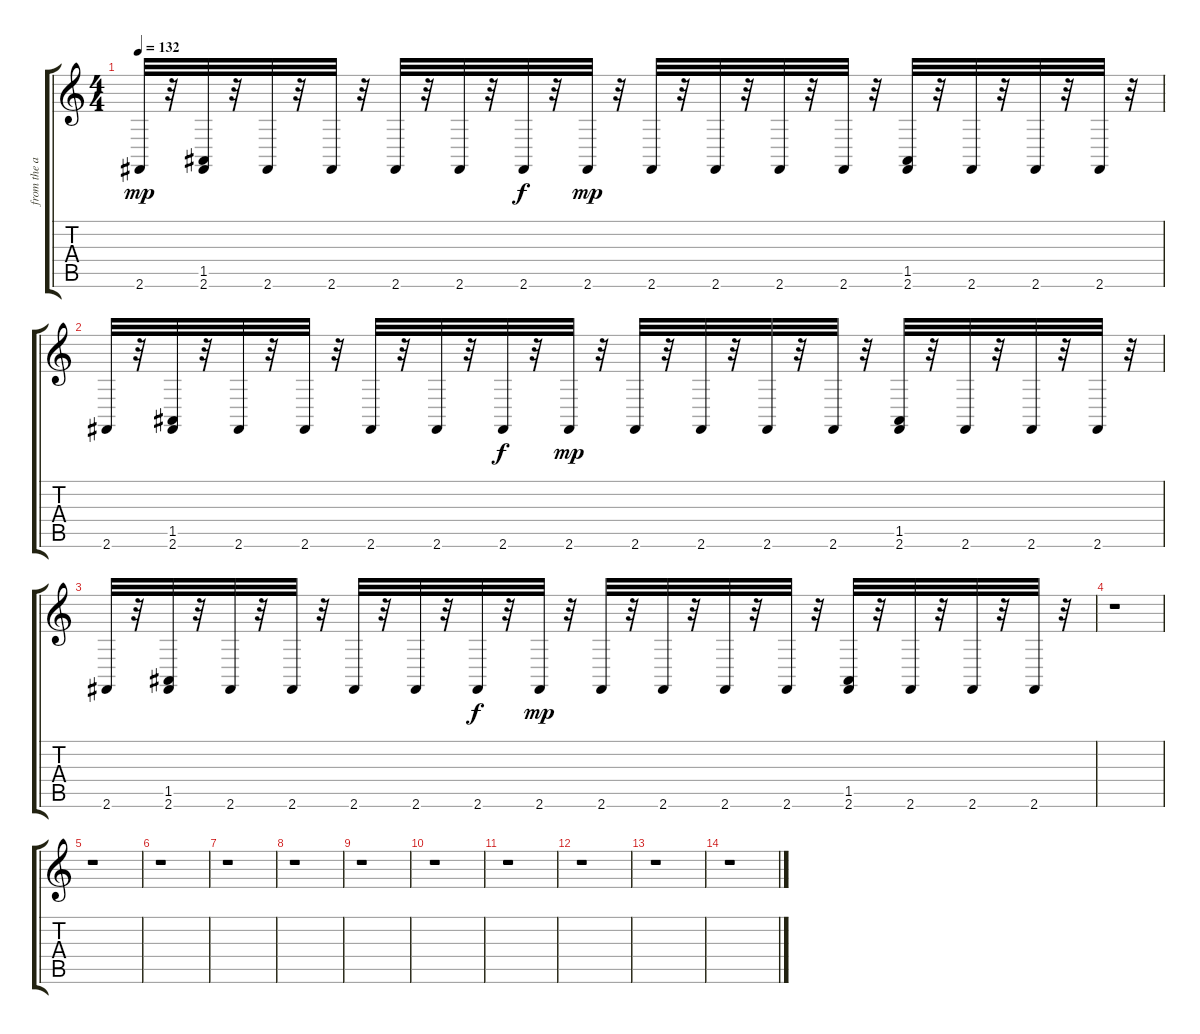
\track ("from the album" "from the a") {instrument celesta}
\staff {score tabs}
\tuning (E4 B3 G3 D3 A2 E2) {hide}
\ts (4 4)
\tempo 132
\clef g2
\ks c
2.6.32{dy mp} r.32 (1.5 2.6).32 r.32 2.6.32{volume 9} r.32 2.6.32{volume 8} r.32 2.6.32 r.32 2.6.32 r.32 2.6.32{dy f} r.32 2.6.32{dy mp} r.32 2.6.32 r.32 2.6.32 r.32 2.6.32{volume 8} r.32 2.6.32{volume 8} r.32 (1.5 2.6).32{volume 8} r.32 2.6.32 r.32 2.6.32 r.32 2.6.32 r.32 |
2.6.32 r.32 (1.5 2.6).32{volume 7} r.32 2.6.32{volume 7} r.32 2.6.32 r.32 2.6.32 r.32 2.6.32 r.32 2.6.32{dy f} r.32 2.6.32{dy mp} r.32 2.6.32 r.32 2.6.32{volume 6} r.32 2.6.32{volume 6} r.32 2.6.32 r.32 (1.5 2.6).32 r.32 2.6.32{volume 6} r.32 2.6.32 r.32 2.6.32 r.32 |
2.6.32 r.32 (1.5 2.6).32{volume 6} r.32 2.6.32 r.32 2.6.32 r.32 2.6.32 r.32 2.6.32 r.32 2.6.32{dy f} r.32 2.6.32{dy mp volume 6} r.32 2.6.32 r.32 2.6.32 r.32 2.6.32{volume 5} r.32 2.6.32 r.32 (1.5 2.6).32 r.32 2.6.32 r.32 2.6.32 r.32 2.6.32 r.32 |
r.1 |
r.1 |
r.1 |
r.1 |
r.1 |
r.1 |
r.1 |
r.1 |
r.1 |
r.1 |
r.1
